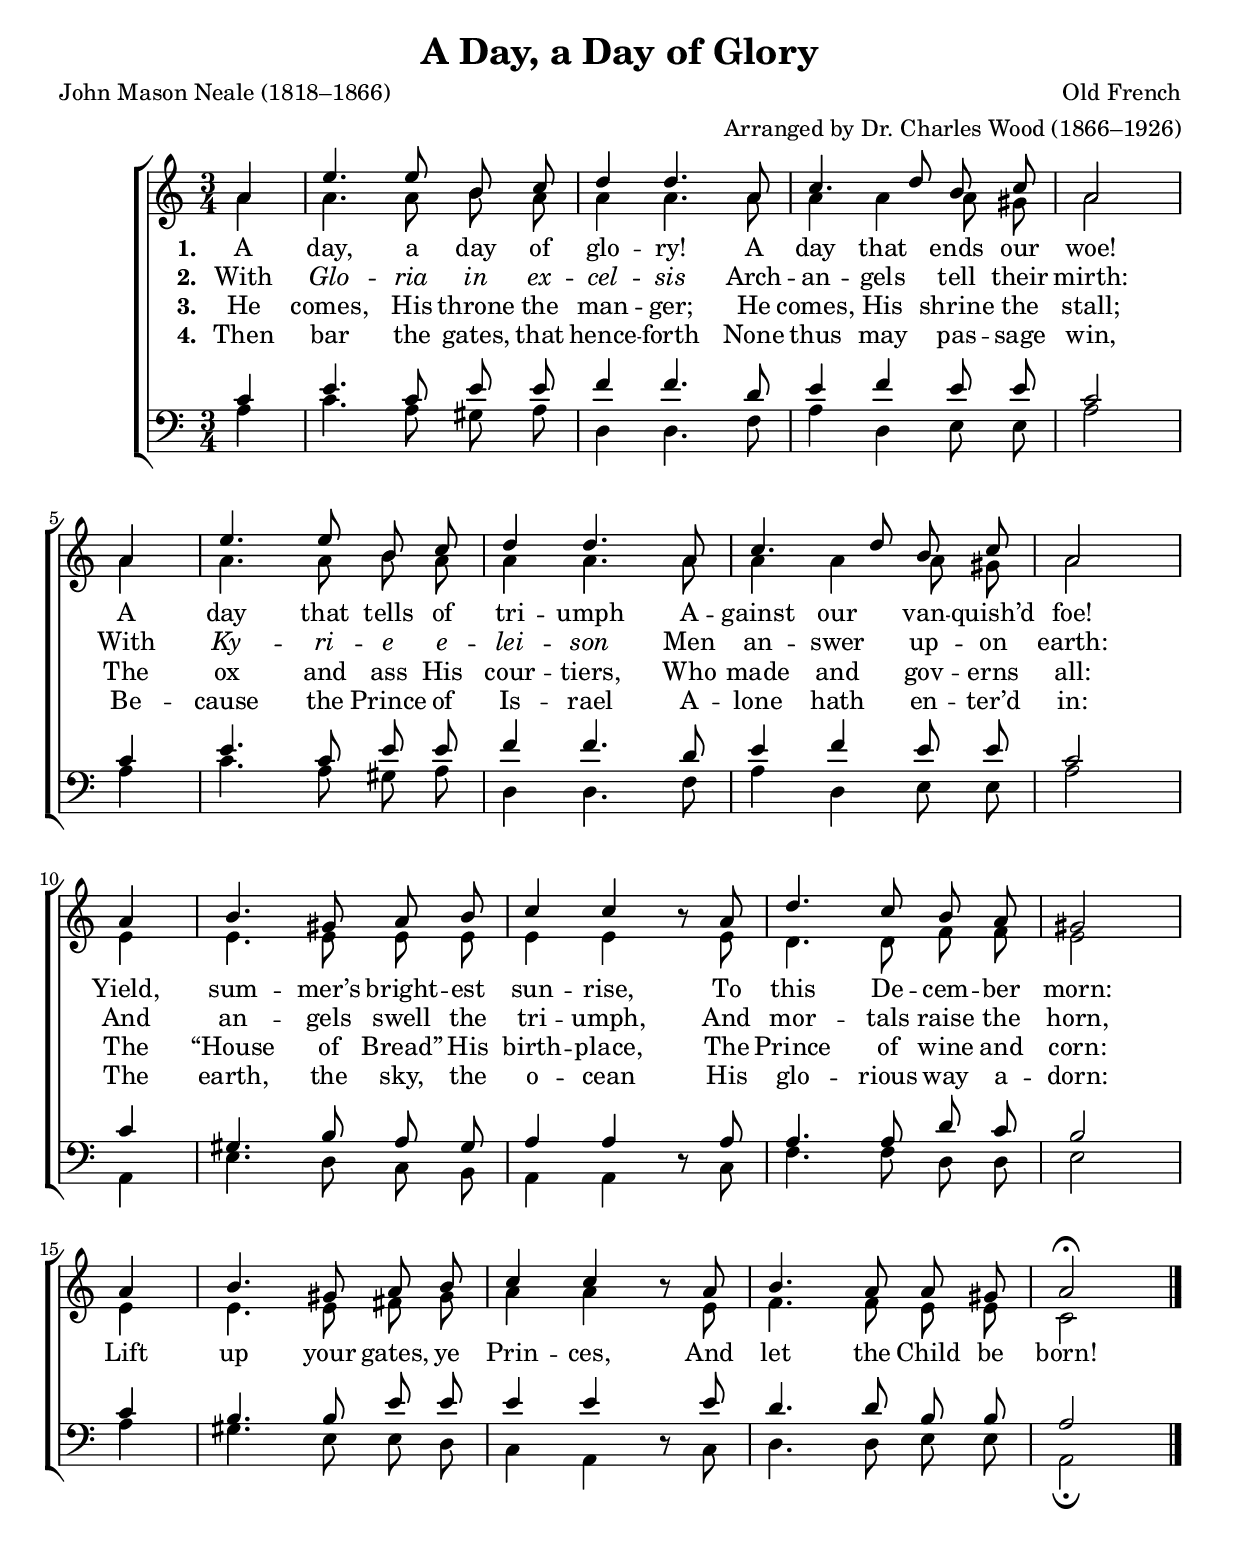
\version "2.14.2"
\include "util.ly"
\header {
  title = "A Day, a Day of Glory"
  poet = "John Mason Neale (1818–1866)"
  composer = "Old French"
  arranger = "Arranged by Dr. Charles Wood (1866–1926)"
  %tagline = \markup\concat { "from " \italic "The Cowley Carol Book" ", 1919"}
}

global = {
  \key c \major
  \time 3/4
  \autoBeamOff
}

sopMusic = \relative c' {
  \partial 4 a'4 |
  e'4. e8 b c |
  d4 d4. a8 |
  c4. d8 b c |
  \partial 2 a2 | \break
  
  \partial 4 a4 |
  e'4. e8 b c |
  d4 d4. a8 |
  c4. d8 b c |
  \partial 2 a2 | \break
  
  \partial 4 a4 |
  b4. gis8 a b |
  c4 c b8\rest a |
  d4. c8 b a | 
  
  \partial 2 gis2 | \break
  \partial 4 a4 |
  b4. gis8 a b |
  c4 c b8\rest a |
  b4. a8 a gis |
  \partial 2 a2\fermata \bar "|."
}
sopWords = \lyricmode {
  
}

altoMusic = \relative c'' {
  a4 |
  a4. a8 b a |
  a4 a4. a8 |
  a4 a a8 gis |
  a2
  
  a4 |
  a4. a8 b a |
  a4 a4. a8 |
  a4 a a8 gis |
  a2 |
  
  e4 |
  e4. e8 e e |
  e4 e s8 e |
  d4. d8 f f |
  
  e2 e4 |
  e4. e8 fis gis |
  a4 a s8 e |
  f4. f8 e e |
  c2 \bar "|."
}
altoWords = \lyricmode {
  \dropLyricsV
  \set stanza = #"1. "
  A day, a day of glo -- ry!
    A day that ends our woe!
  A day that tells of tri -- umph
    A -- gainst our van -- quish’d foe!
  Yield, sum -- mer’s bright -- est sun -- rise,
    To this De -- cem -- ber morn:
  Lift up your gates, ye Prin -- ces,
    And let the Child be born!
}
altoWordsII = \lyricmode {
  \dropLyricsV
  \set stanza = #"2. "
  With \markup\italic Glo -- \markup\italic ria \markup\italic in \markup\italic ex -- \markup\italic cel -- \markup\italic sis
    Arch -- an -- gels tell their mirth:
  With \markup\italic Ky -- \markup\italic ri -- \markup\italic e \markup\italic e -- \markup\italic lei -- \markup\italic son
    Men an -- swer up -- on earth:
  And an -- gels swell the tri -- umph,
    And mor -- tals raise the horn,
  
}
altoWordsIII = \lyricmode {
  \dropLyricsV
  \set stanza = #"3. "
  He comes, His throne the man -- ger;
    He comes, His shrine the stall;
  The ox and ass His cour -- tiers,
    Who made and gov -- erns all:
  The “House of Bread” His birth -- place,
    The Prince of wine and corn:
}
altoWordsIV = \lyricmode {
  \dropLyricsV
  \set stanza = #"4. "
  Then bar the gates, that hence -- forth
    None thus may pas -- sage win,
  Be -- cause the Prince of Is -- rael
    A -- lone hath en -- ter’d in:
  The earth, the sky, the o -- cean
    His glo -- rious way a -- dorn:
}
altoWordsV = \lyricmode {
  \set stanza = #"5. "
  \set ignoreMelismata = ##t
}
altoWordsVI = \lyricmode {
  \set stanza = #"6. "
  \set ignoreMelismata = ##t
}
tenorMusic = \relative c' {
  c4 |
  e4. c8 e e |
  f4 f4. d8 |
  e4 f e8 e |
  c2
  
  c4 |
  e4. c8 e e |
  f4 f4. d8 |
  e4 f e8 e |
  c2
  
  c4 |
  gis4. b8 a gis |
  a4 a s8 a |
  a4. a8 d c |
  
  b2 c4 |
  b4. b8 e e |
  e4 e s8 e |
  d4. d8 b b |
  a2 \bar "|."
}
tenorWords = \lyricmode {

}

bassMusic = \relative c' {
  a4 |
  c4. a8 gis a |
  d,4 d4. f8 |
  a4 d, e8 e |
  a2
  
  a4 |
  c4. a8 gis a |
  d,4 d4. f8 |
  a4 d, e8 e |
  a2
  
  a,4 |
  e'4. d8 c b |
  a4 a d8\rest c |
  f4. f8 d d |
  
  e2 a4 |
  gis4. e8 e d |
  c4 a d8\rest c |
  d4. d8 e e |
  a,2\fermata \bar "|."
}
bassWords = \lyricmode {

}

pianoRH = \relative c' {
  
}
pianoLH = \relative c' {
  
}

\score {
  <<
   \new ChoirStaff <<
    \new Staff = women <<
      \new Voice = "sopranos" { \voiceOne << \global \sopMusic >> }
      \new Voice = "altos" { \voiceTwo << \global \altoMusic >> }
    >>
   \new Staff = men <<
      \clef bass
      \new Voice = "tenors" { \voiceOne << \global \tenorMusic >> }
      \new Voice = "basses" { \voiceTwo << \global \bassMusic >> }
    >>
    \new Lyrics \with { alignAboveContext = #"women" \override VerticalAxisGroup #'nonstaff-relatedstaff-spacing = #'((basic-distance . 1))} \lyricsto "sopranos" \sopWords
    \new Lyrics = "altosVI"  \with { alignBelowContext = #"women" } \lyricsto "tenors" \altoWordsVI
    \new Lyrics = "altosV"  \with { alignBelowContext = #"women" } \lyricsto "tenors" \altoWordsV
    \new Lyrics = "altosIV"  \with { alignBelowContext = #"women" } \lyricsto "tenors" \altoWordsIV
    \new Lyrics = "altosIII"  \with { alignBelowContext = #"women" } \lyricsto "tenors" \altoWordsIII
    \new Lyrics = "altosII"  \with { alignBelowContext = #"women" } \lyricsto "tenors" \altoWordsII
    \new Lyrics = "altos"  \with { alignBelowContext = #"women" \override VerticalAxisGroup #'nonstaff-relatedstaff-spacing = #'((basic-distance . 1))} \lyricsto "tenors" \altoWords
    \new Lyrics \with { alignAboveContext = #"men" \override VerticalAxisGroup #'nonstaff-relatedstaff-spacing = #'((basic-distance . 1)) } \lyricsto "tenors" \tenorWords
    \new Lyrics \with { alignBelowContext = #"men" \override VerticalAxisGroup #'nonstaff-relatedstaff-spacing = #'((basic-distance . 1)) } \lyricsto "basses" \bassWords
  >>
%    \new PianoStaff << \new Staff { \new Voice { \pianoRH } } \new Staff { \clef "bass" \pianoLH } >>
  >>
  \layout { }
  \midi {
    \tempo 4 = 120
    \set Staff.midiInstrument = "flute"
  
    \context {
      \Voice
      \remove "Dynamic_performer"
    }
  }
}
